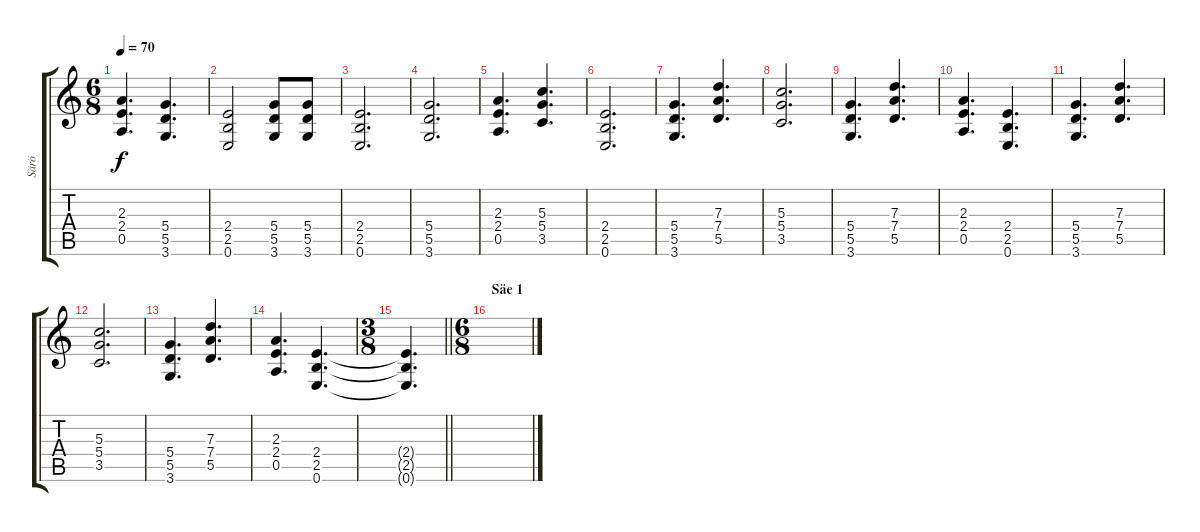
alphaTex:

\track ("Särö" "Särö") {instrument overdrivenguitar}
\staff {score tabs}
\tuning (E4 B3 G3 D3 A2 E2) {hide}
\ts (6 8)
\tempo 70
\clef g2
\ks c
(2.3 2.4 0.5).4{d dy f} (5.4 5.5 3.6).4{d} |
(2.4 2.5 0.6).2 (5.4 5.5 3.6).8 (5.4 5.5 3.6).8 |
(2.4 2.5 0.6).2{d} |
(5.4 5.5 3.6).2{d} |
(2.3 2.4 0.5).4{d} (5.3 5.4 3.5).4{d} |
(2.4 2.5 0.6).2{d} |
(5.4 5.5 3.6).4{d} (7.3 7.4 5.5).4{d} |
(5.3 5.4 3.5).2{d} |
(5.4 5.5 3.6).4{d} (7.3 7.4 5.5).4{d} |
(2.3 2.4 0.5).4{d} (2.4 2.5 0.6).4{d} |
(5.4 5.5 3.6).4{d} (7.3 7.4 5.5).4{d} |
(5.3 5.4 3.5).2{d} |
(5.4 5.5 3.6).4{d} (7.3 7.4 5.5).4{d} |
(2.3 2.4 0.5).4{d} (2.4 2.5 0.6).4{d} |
\ts (3 8)
\barLineRight lightlight
(2.4{t} 2.5{t} 0.6{t}).4{d} |
\ts (6 8)
\section ("" "Säe 1")
